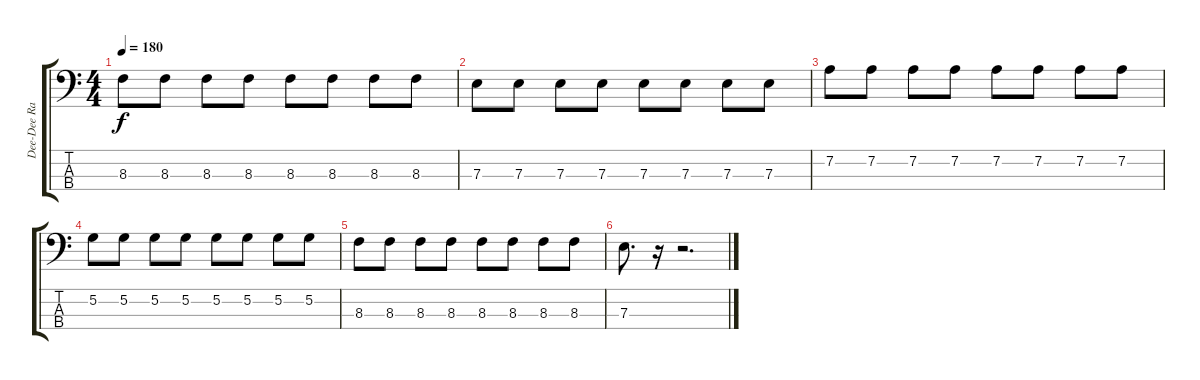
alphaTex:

\track ("Dee-Dee Ramone" "Dee-Dee Ra") {instrument electricbassfinger}
\staff {score tabs}
\tuning (G2 D2 A1 E1) {hide}
\ts (4 4)
\tempo 180
\clef f4
\ks c
8.3.8{dy f} 8.3.8 8.3.8 8.3.8 8.3.8 8.3.8 8.3.8 8.3.8 |
7.3.8 7.3.8 7.3.8 7.3.8 7.3.8 7.3.8 7.3.8 7.3.8 |
7.2.8 7.2.8 7.2.8 7.2.8 7.2.8 7.2.8 7.2.8 7.2.8 |
5.2.8 5.2.8 5.2.8 5.2.8 5.2.8 5.2.8 5.2.8 5.2.8 |
8.3.8 8.3.8 8.3.8 8.3.8 8.3.8 8.3.8 8.3.8 8.3.8 |
7.3.8{d} r.16 r.2{d}
